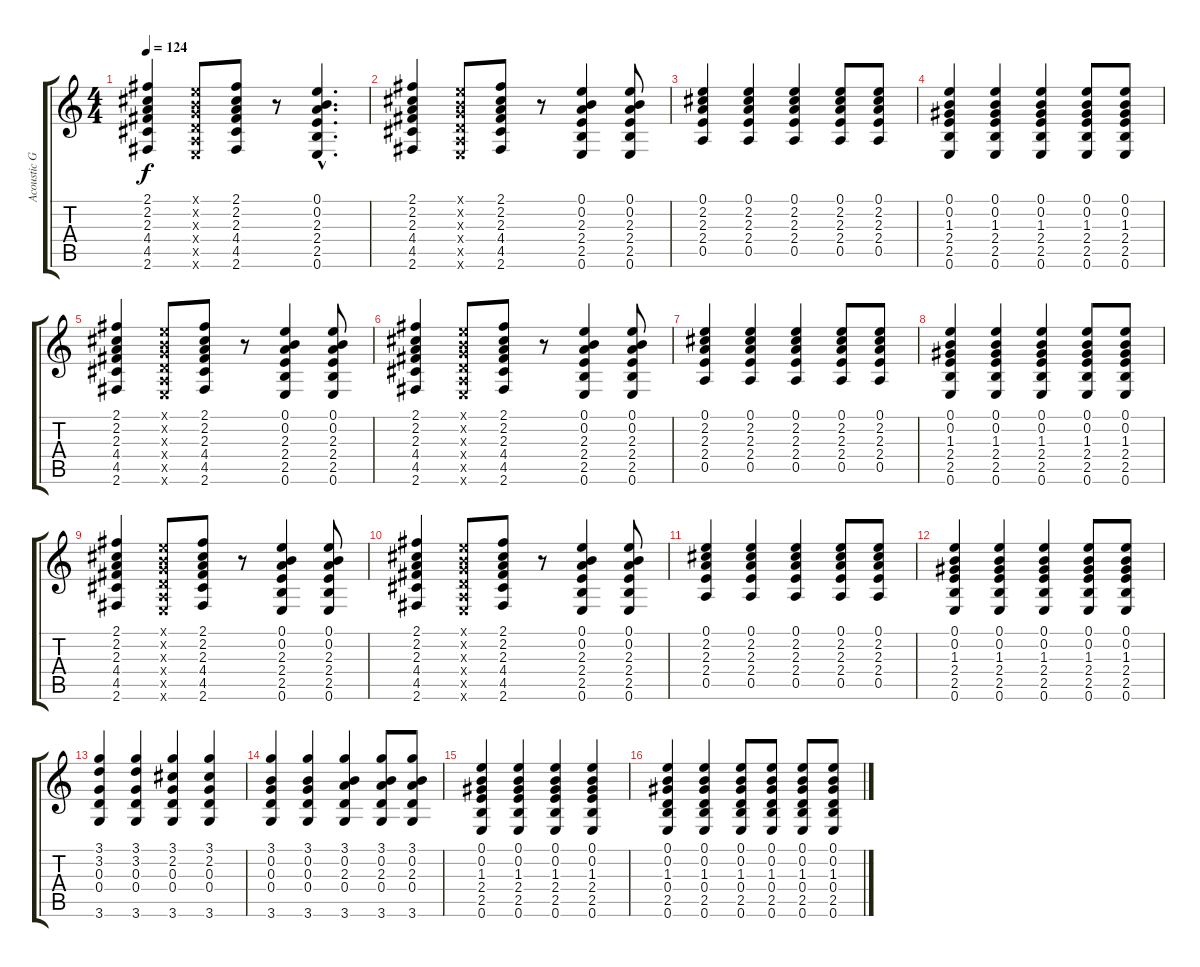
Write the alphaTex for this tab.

\track ("Acoustic Guitar (Peter Buck)" "Acoustic G") {instrument acousticguitarnylon}
\staff {score tabs}
\tuning (E4 B3 G3 D3 A2 E2) {hide}
\ts (4 4)
\tempo 124
\clef g2
\ks c
(2.1 2.2 2.3 4.4 4.5 2.6).4{dy f} (0.1{x} 0.2{x} 0.3{x} 0.4{x} 0.5{x} 0.6{x}).8 (2.1 2.2 2.3 4.4 4.5 2.6).8 r.8 (0.1{hac} 0.2{hac} 2.3{hac} 2.4{hac} 2.5{hac} 0.6{hac}).4{d} |
(2.1 2.2 2.3 4.4 4.5 2.6).4 (0.1{x} 0.2{x} 0.3{x} 0.4{x} 0.5{x} 0.6{x}).8 (2.1 2.2 2.3 4.4 4.5 2.6).8 r.8 (0.1 0.2 2.3 2.4 2.5 0.6).4 (0.1 0.2 2.3 2.4 2.5 0.6).8 |
(0.1 2.2 2.3 2.4 0.5).4 (0.1 2.2 2.3 2.4 0.5).4 (0.1 2.2 2.3 2.4 0.5).4 (0.1 2.2 2.3 2.4 0.5).8 (0.1 2.2 2.3 2.4 0.5).8 |
(0.1 0.2 1.3 2.4 2.5 0.6).4 (0.1 0.2 1.3 2.4 2.5 0.6).4 (0.1 0.2 1.3 2.4 2.5 0.6).4 (0.1 0.2 1.3 2.4 2.5 0.6).8 (0.1 0.2 1.3 2.4 2.5 0.6).8 |
(2.1 2.2 2.3 4.4 4.5 2.6).4 (0.1{x} 0.2{x} 0.3{x} 0.4{x} 0.5{x} 0.6{x}).8 (2.1 2.2 2.3 4.4 4.5 2.6).8 r.8 (0.1 0.2 2.3 2.4 2.5 0.6).4 (0.1 0.2 2.3 2.4 2.5 0.6).8 |
(2.1 2.2 2.3 4.4 4.5 2.6).4 (0.1{x} 0.2{x} 0.3{x} 0.4{x} 0.5{x} 0.6{x}).8 (2.1 2.2 2.3 4.4 4.5 2.6).8 r.8 (0.1 0.2 2.3 2.4 2.5 0.6).4 (0.1 0.2 2.3 2.4 2.5 0.6).8 |
(0.1 2.2 2.3 2.4 0.5).4 (0.1 2.2 2.3 2.4 0.5).4 (0.1 2.2 2.3 2.4 0.5).4 (0.1 2.2 2.3 2.4 0.5).8 (0.1 2.2 2.3 2.4 0.5).8 |
(0.1 0.2 1.3 2.4 2.5 0.6).4 (0.1 0.2 1.3 2.4 2.5 0.6).4 (0.1 0.2 1.3 2.4 2.5 0.6).4 (0.1 0.2 1.3 2.4 2.5 0.6).8 (0.1 0.2 1.3 2.4 2.5 0.6).8 |
(2.1 2.2 2.3 4.4 4.5 2.6).4 (0.1{x} 0.2{x} 0.3{x} 0.4{x} 0.5{x} 0.6{x}).8 (2.1 2.2 2.3 4.4 4.5 2.6).8 r.8 (0.1 0.2 2.3 2.4 2.5 0.6).4 (0.1 0.2 2.3 2.4 2.5 0.6).8 |
(2.1 2.2 2.3 4.4 4.5 2.6).4 (0.1{x} 0.2{x} 0.3{x} 0.4{x} 0.5{x} 0.6{x}).8 (2.1 2.2 2.3 4.4 4.5 2.6).8 r.8 (0.1 0.2 2.3 2.4 2.5 0.6).4 (0.1 0.2 2.3 2.4 2.5 0.6).8 |
(0.1 2.2 2.3 2.4 0.5).4 (0.1 2.2 2.3 2.4 0.5).4 (0.1 2.2 2.3 2.4 0.5).4 (0.1 2.2 2.3 2.4 0.5).8 (0.1 2.2 2.3 2.4 0.5).8 |
(0.1 0.2 1.3 2.4 2.5 0.6).4 (0.1 0.2 1.3 2.4 2.5 0.6).4 (0.1 0.2 1.3 2.4 2.5 0.6).4 (0.1 0.2 1.3 2.4 2.5 0.6).8 (0.1 0.2 1.3 2.4 2.5 0.6).8 |
(3.1 3.2 0.3 0.4 3.6).4 (3.1 3.2 0.3 0.4 3.6).4 (3.1 2.2 0.3 0.4 3.6).4 (3.1 2.2 0.3 0.4 3.6).4 |
(3.1 0.2 0.3 0.4 3.6).4 (3.1 0.2 0.3 0.4 3.6).4 (3.1 0.2 2.3 0.4 3.6).4 (3.1 0.2 2.3 0.4 3.6).8 (3.1 0.2 2.3 0.4 3.6).8 |
(0.1 0.2 1.3 2.4 2.5 0.6).4 (0.1 0.2 1.3 2.4 2.5 0.6).4 (0.1 0.2 1.3 2.4 2.5 0.6).4 (0.1 0.2 1.3 2.4 2.5 0.6).4 |
(0.1 0.2 1.3 0.4 2.5 0.6).4 (0.1 0.2 1.3 0.4 2.5 0.6).4 (0.1 0.2 1.3 0.4 2.5 0.6).8 (0.1 0.2 1.3 0.4 2.5 0.6).8 (0.1 0.2 1.3 0.4 2.5 0.6).8 (0.1 0.2 1.3 0.4 2.5 0.6).8
